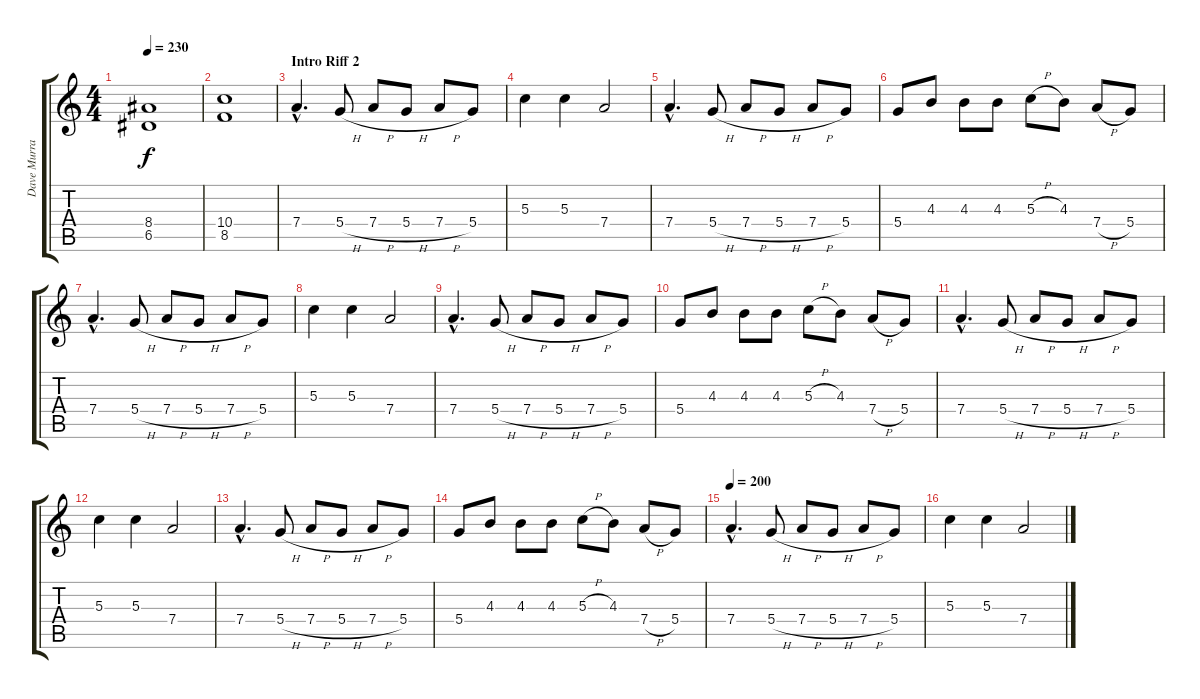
\track ("Dave Murray" "Dave Murra") {instrument distortionguitar}
\staff {score tabs}
\tuning (E4 B3 G3 D3 A2 E2) {hide}
\ts (4 4)
\tempo 230
\clef g2
\ks c
(8.4 6.5).1{dy f} |
(10.4 8.5).1 |
\section ("" "Intro Riff 2")
7.4{hac}.4{d} 5.4{h}.8 7.4{h}.8 5.4{h}.8 7.4{h}.8 5.4.8 |
5.3.4 5.3.4 7.4.2 |
7.4{hac}.4{d} 5.4{h}.8 7.4{h}.8 5.4{h}.8 7.4{h}.8 5.4.8 |
5.4.8 4.3.8 4.3.8 4.3.8 5.3{h}.8 4.3.8 7.4{h}.8 5.4.8 |
7.4{hac}.4{d} 5.4{h}.8 7.4{h}.8 5.4{h}.8 7.4{h}.8 5.4.8 |
5.3.4 5.3.4 7.4.2 |
7.4{hac}.4{d} 5.4{h}.8 7.4{h}.8 5.4{h}.8 7.4{h}.8 5.4.8 |
5.4.8 4.3.8 4.3.8 4.3.8 5.3{h}.8 4.3.8 7.4{h}.8 5.4.8 |
7.4{hac}.4{d} 5.4{h}.8 7.4{h}.8 5.4{h}.8 7.4{h}.8 5.4.8 |
5.3.4 5.3.4 7.4.2 |
7.4{hac}.4{d} 5.4{h}.8 7.4{h}.8 5.4{h}.8 7.4{h}.8 5.4.8 |
5.4.8 4.3.8 4.3.8 4.3.8 5.3{h}.8 4.3.8 7.4{h}.8 5.4.8 |
\tempo 200
7.4{hac}.4{d} 5.4{h}.8 7.4{h}.8 5.4{h}.8 7.4{h}.8 5.4.8 |
5.3.4 5.3.4 7.4.2
